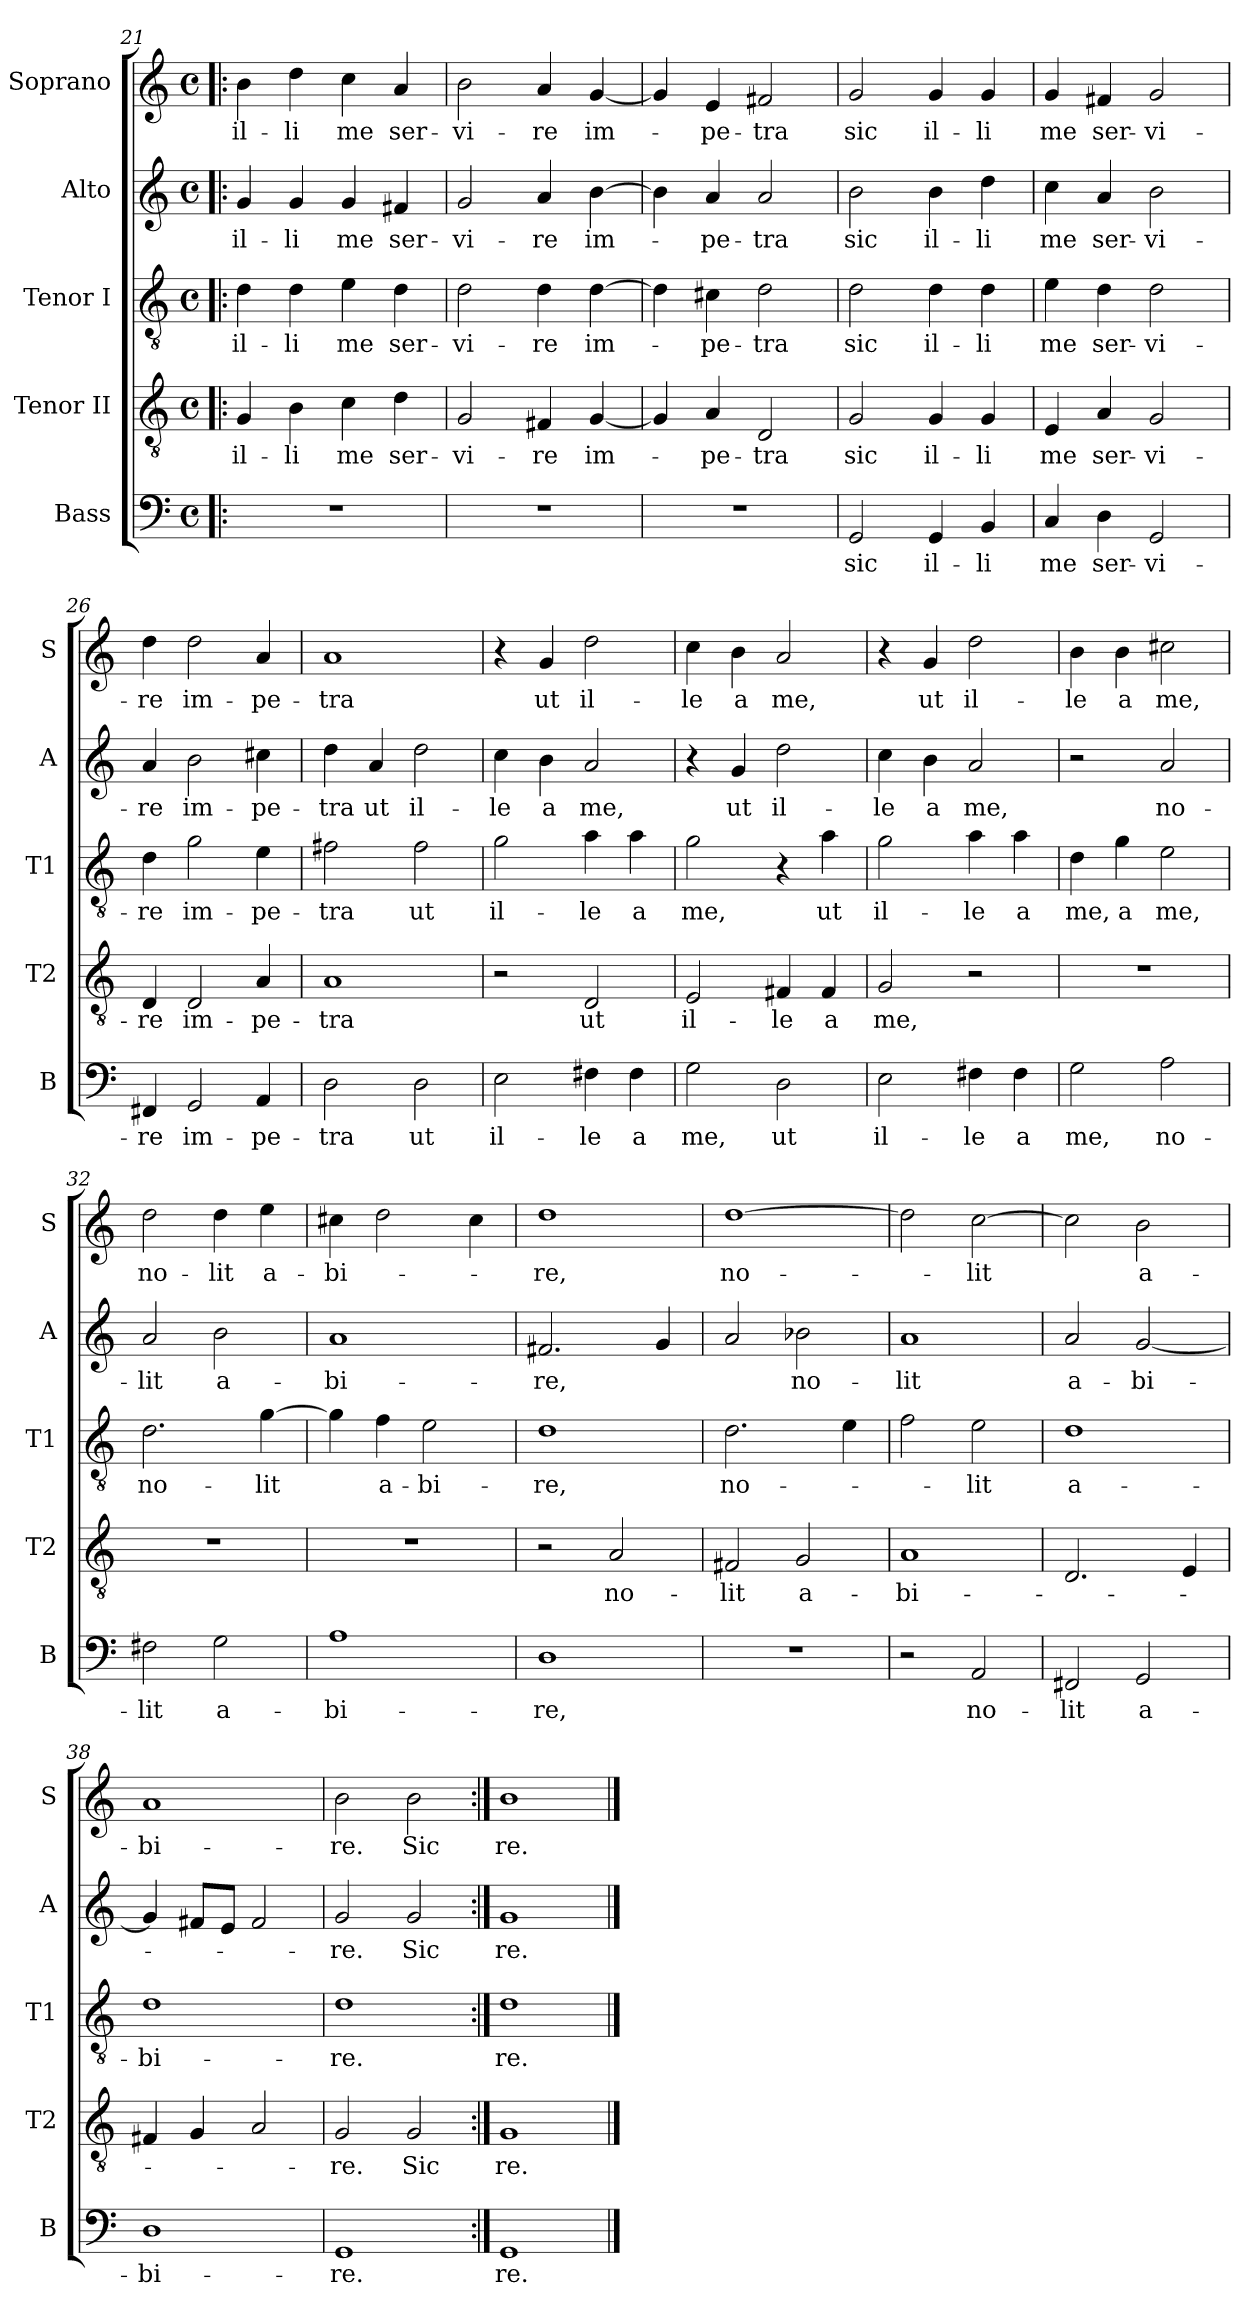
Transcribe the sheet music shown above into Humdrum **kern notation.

**kern	**text	**kern	**text	**kern	**text	**kern	**text	**kern	**text
*part5	*part5	*part4	*part4	*part3	*part3	*part2	*part2	*part1	*part1
*staff5	*staff5	*staff4	*staff4	*staff3	*staff3	*staff2	*staff2	*staff1	*staff1
*I"Bass	*	*I"Tenor II	*	*I"Tenor I	*	*I"Alto	*	*I"Soprano	*
*I'B	*	*I'T2	*	*I'T1	*	*I'A	*	*I'S	*
!!LO:PB:g=z
*clefF4	*	*clefGv2	*	*clefGv2	*	*clefG2	*	*clefG2	*
*k[]	*	*k[]	*	*k[]	*	*k[]	*	*k[]	*
*C:	*	*C:	*	*C:	*	*C:	*	*C:	*
*M4/4	*	*M4/4	*	*M4/4	*	*M4/4	*	*M4/4	*
*met(c)	*	*met(c)	*	*met(c)	*	*met(c)	*	*met(c)	*
=21!|:	=21!|:	=21!|:	=21!|:	=21!|:	=21!|:	=21!|:	=21!|:	=21!|:	=21!|:
1r	.	4G/	il-	4d\	il-	4g/	il-	4b\	il-
.	.	4B\	-li	4d\	-li	4g/	-li	4dd\	-li
.	.	4c\	me	4e\	me	4g/	me	4cc\	me
.	.	4d\	ser-	4d\	ser-	4f#X/	ser-	4a/	ser-
=22	=22	=22	=22	=22	=22	=22	=22	=22	=22
1r	.	2G/	-vi-	2d\	-vi-	2g/	-vi-	2b\	-vi-
.	.	4F#X/	-re	4d\	-re	4a/	-re	4a/	-re
.	.	[4G/	im-	[4d\	im-	[4b\	im-	[4g/	im-
=23	=23	=23	=23	=23	=23	=23	=23	=23	=23
1r	.	4G/]	.	4d\]	.	4b\]	.	4g/]	.
.	.	4A/	-pe-	4c#X\	-pe-	4a/	-pe-	4e/	-pe-
.	.	2D/	-tra	2d\	-tra	2a/	-tra	2f#X/	-tra
=24	=24	=24	=24	=24	=24	=24	=24	=24	=24
2GG/	sic	2G/	sic	2d\	sic	2b\	sic	2g/	sic
4GG/	il-	4G/	il-	4d\	il-	4b\	il-	4g/	il-
4BB/	-li	4G/	-li	4d\	-li	4dd\	-li	4g/	-li
=25	=25	=25	=25	=25	=25	=25	=25	=25	=25
4C/	me	4E/	me	4e\	me	4cc\	me	4g/	me
4D\	ser-	4A/	ser-	4d\	ser-	4a/	ser-	4f#X/	ser-
2GG/	-vi-	2G/	-vi-	2d\	-vi-	2b\	-vi-	2g/	-vi-
=26	=26	=26	=26	=26	=26	=26	=26	=26	=26
4FF#X/	-re	4D/	-re	4d\	-re	4a/	-re	4dd\	-re
2GG/	im-	2D/	im-	2g\	im-	2b\	im-	2dd\	im-
4AA/	-pe-	4A/	-pe-	4e\	-pe-	4cc#X\	-pe-	4a/	-pe-
!!LO:LB:g=z
=27	=27	=27	=27	=27	=27	=27	=27	=27	=27
2D\	tra	1A	-tra	2f#X\	-tra	4dd\	-tra	1a	-tra
.	.	.	.	.	.	4a/	ut	.	.
2D\	ut	.	.	2f#\	ut	2dd\	il-	.	.
=28	=28	=28	=28	=28	=28	=28	=28	=28	=28
2E\	il-	2r	.	2g\	il-	4cc\	-le	4r	.
.	.	.	.	.	.	4b\	a	4g/	ut
4F#X\	-le	2D/	ut	4a\	-le	2a/	me,	2dd\	il-
4F#\	a	.	.	4a\	a	.	.	.	.
=29	=29	=29	=29	=29	=29	=29	=29	=29	=29
2G\	me,	2E/	il-	2g\	me,	4r	.	4cc\	-le
.	.	.	.	.	.	4g/	ut	4b\	a
2D\	ut	4F#X/	-le	4r	.	2dd\	il-	2a/	me,
.	.	4F#/	a	4a\	ut	.	.	.	.
=30	=30	=30	=30	=30	=30	=30	=30	=30	=30
2E\	il-	2G/	me,	2g\	il-	4cc\	-le	4r	.
.	.	.	.	.	.	4b\	a	4g/	ut
4F#X\	-le	2r	.	4a\	-le	2a/	me,	2dd\	il-
4F#\	a	.	.	4a\	a	.	.	.	.
=31	=31	=31	=31	=31	=31	=31	=31	=31	=31
2G\	me,	1r	.	4d\	me,	2r	.	4b\	-le
.	.	.	.	4g\	a	.	.	4b\	a
2A\	no-	.	.	2e\	me,	2a/	no-	2cc#X\	me,
=32	=32	=32	=32	=32	=32	=32	=32	=32	=32
2F#X\	-lit	1r	.	2.d\	no-	2a/	-lit	2dd\	no-
2G\	a-	.	.	.	.	2b\	a-	4dd\	-lit
.	.	.	.	[>4g\	-lit	.	.	4ee\	a-
=33	=33	=33	=33	=33	=33	=33	=33	=33	=33
1A	-bi-	1r	.	4g\]	.	1a	-bi-	4cc#X\	-bi-
.	.	.	.	4f\	a-	.	.	2dd\	.
.	.	.	.	2e\	-bi-	.	.	.	.
.	.	.	.	.	.	.	.	4cc#\	.
=34	=34	=34	=34	=34	=34	=34	=34	=34	=34
1D	-re,	2r	.	1d	-re,	2.f#X/	-re,	1dd	-re,
.	.	2A/	no-	.	.	.	.	.	.
.	.	.	.	.	.	4g/	.	.	.
=35	=35	=35	=35	=35	=35	=35	=35	=35	=35
1r	.	2F#X/	-lit	2.d\	no-	2a/	.	[1dd	no-
.	.	2G/	a-	.	.	2b-X\	no-	.	.
.	.	.	.	4e\	.	.	.	.	.
!!LO:LB:g=z
=36	=36	=36	=36	=36	=36	=36	=36	=36	=36
2r	.	1A	-bi-	2f\	.	1a	-lit	2dd\]	.
2AA/	no-	.	.	2e\	-lit	.	.	[>2cc\	-lit
=37	=37	=37	=37	=37	=37	=37	=37	=37	=37
2FF#X/	-lit	2.D/	.	1d	a-	2a/	a-	2cc\]	.
2GG/	a-	.	.	.	.	[2g/	-bi-	2b\	a-
.	.	4E/	.	.	.	.	.	.	.
=38	=38	=38	=38	=38	=38	=38	=38	=38	=38
1D	-bi-	4F#X/	.	1d	-bi-	4g/]	.	1a	-bi-
.	.	4G/	.	.	.	8f#X/L	.	.	.
.	.	.	.	.	.	8e/J	.	.	.
.	.	2A/	.	.	.	2f#/	.	.	.
=39	=39	=39	=39	=39	=39	=39	=39	=39	=39
1GG	-re.	2G/	-re.	1d	-re.	2g/	-re.	2b\	-re.
.	.	2G/	Sic	.	.	2g/	Sic	2b\	Sic
=40:|!	=40:|!	=40:|!	=40:|!	=40:|!	=40:|!	=40:|!	=40:|!	=40:|!	=40:|!
1GG	re.	1G	re.	1d	re.	1g	re.	1b	re.
==	==	==	==	==	==	==	==	==	==
*-	*-	*-	*-	*-	*-	*-	*-	*-	*-
